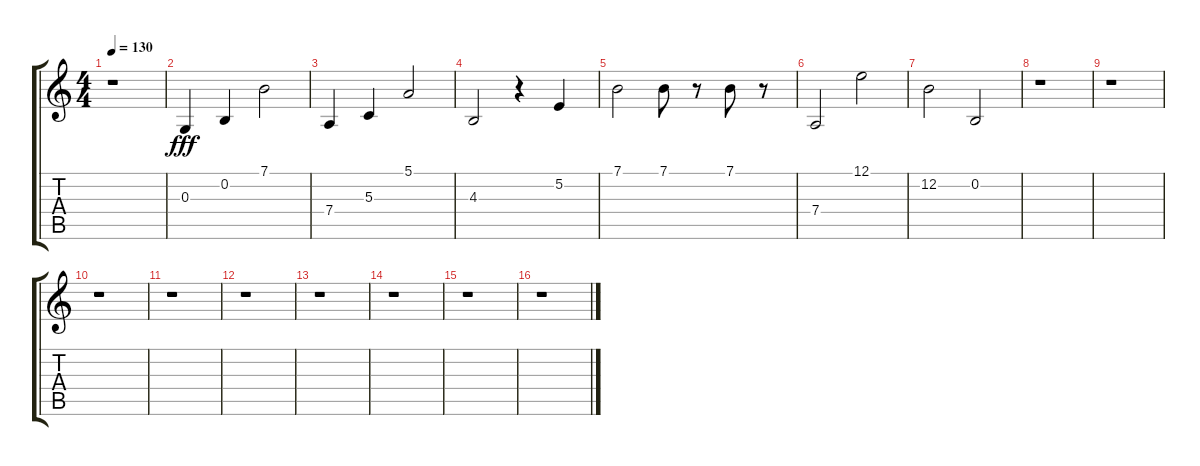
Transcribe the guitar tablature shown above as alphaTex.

\track "" {instrument electricgrandpiano}
\staff {score tabs}
\tuning (E4 B3 G3 D3 A2 E2) {hide}
\ts (4 4)
\tempo 130
\clef g2
\ks c
r.1{dy fff} |
0.3.4 0.2.4 7.1.2 |
7.4.4 5.3.4 5.1.2 |
4.3.2 r.4 5.2.4 |
7.1.2 7.1.8 r.8 7.1.8 r.8 |
7.4.2 12.1.2 |
12.2.2 0.2.2 |
r.1 |
r.1 |
r.1 |
r.1 |
r.1 |
r.1 |
r.1 |
r.1 |
r.1
